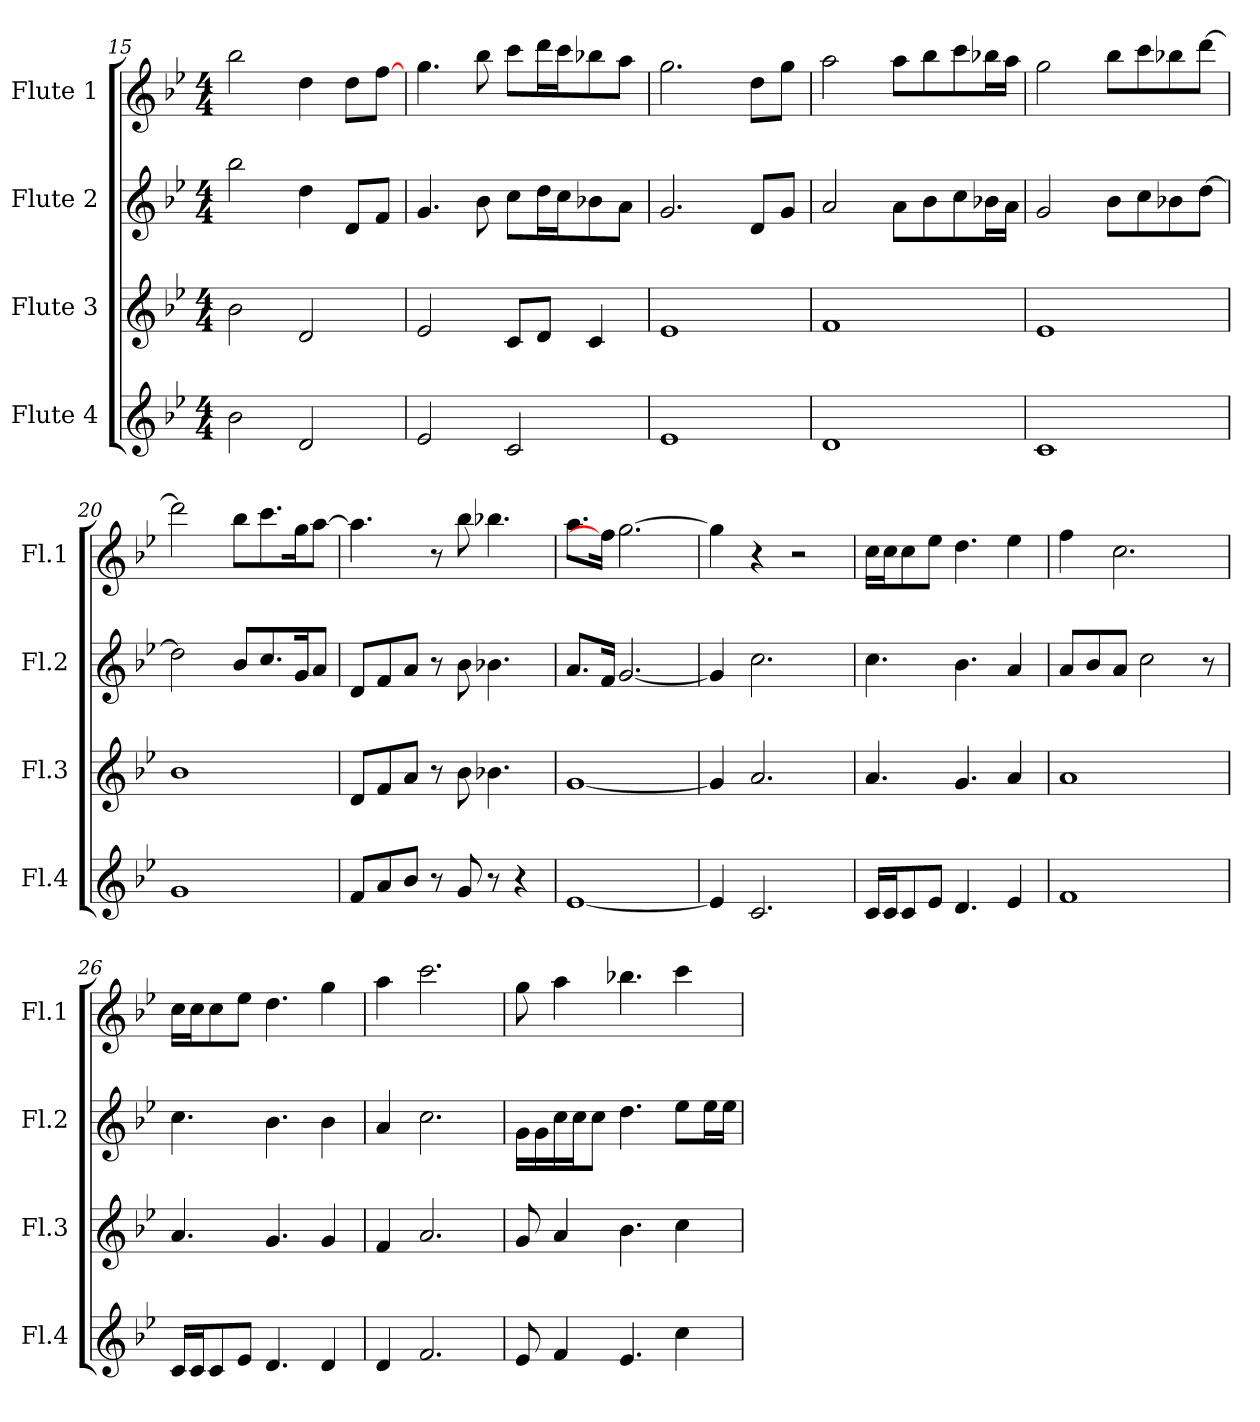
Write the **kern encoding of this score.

**kern	**kern	**kern	**kern
*part4	*part3	*part2	*part1
*staff4	*staff3	*staff2	*staff1
*I"Flute 4	*I"Flute 3	*I"Flute 2	*I"Flute 1
*I'Fl.4	*I'Fl.3	*I'Fl.2	*I'Fl.1
*clefG2	*clefG2	*clefG2	*clefG2
*k[b-e-]	*k[b-e-]	*k[b-e-]	*k[b-e-]
*B-:	*B-:	*B-:	*B-:
*M4/4	*M4/4	*M4/4	*M4/4
=15	=15	=15	=15
2b-\	2b-\	2bb-\	2bb-\
2d/	2d/	4dd\	4dd\
.	.	8d/L	8dd\L
.	.	8f/J	[8ff\J
=16	=16	=16	=16
2e-/	2e-/	4.g/	4.gg\
.	.	8b-\	8bb-\
2c/	8c/L	8cc\L	8ccc\L
.	8d/J	16dd\L	16ddd\L
.	.	16cc\J	16ccc\J
.	4c/	8b-X\	8bb-X\
.	.	8a\J	8aa\J
=17	=17	=17	=17
1e-	1e-	2.g/	2.gg\
.	.	8d/L	8dd\L
.	.	8g/J	8gg\J
=18	=18	=18	=18
1d	1f	2a/	2aa\
.	.	8a\L	8aa\L
.	.	8b-\	8bb-\
.	.	8cc\	8ccc\
.	.	16b-X\L	16bb-X\L
.	.	16a\JJ	16aa\JJ
!!LO:LB:g=z
=19	=19	=19	=19
1c	1e-	2g/	2gg\
.	.	8b-\L	8bb-\L
.	.	8cc\	8ccc\
.	.	8b-X\	8bb-X\
.	.	[8dd\J	[8ddd\J
=20	=20	=20	=20
1g	1b-	2dd\]	2ddd\]
.	.	8b-/L	8bb-\L
.	.	8.cc/	8.ccc\
.	.	16g/K	16gg\K
.	.	8a/J	[8aa\J
=21	=21	=21	=21
8f/L	8d/L	8d/L	4.aa\]
8a/	8f/	8f/	.
8b-/J	8a/J	8a/J	.
8r	8r	8r	8r
8g/	8b-\	8b-\	8bb-\
8r	4.b-X\	4.b-X\	4.bb-X\
4r	.	.	.
=22	=22	=22	=22
[1e-	[1g	8.a/L	8.aa\L
.	.	16f/Jk	16ff\Jk]
.	.	[2.g/	[2.gg\
=23	=23	=23	=23
4e-/]	4g/]	4g/]	4gg\]
2.c/	2.a/	2.cc\	4r
.	.	.	2r
=24	=24	=24	=24
16c/LL	4.a/	4.cc\	16cc\LL
16c/J	.	.	16cc\J
8c/	.	.	8cc\
8e-/J	.	.	8ee-\J
4.d/	4.g/	4.b-\	4.dd\
4e-/	4a/	4a/	4ee-\
=25	=25	=25	=25
1f	1a	8a/L	4ff\
.	.	8b-/	.
.	.	8a/J	2.cc\
.	.	2cc\	.
.	.	8r	.
!!LO:LB:g=z
=26	=26	=26	=26
16c/LL	4.a/	4.cc\	16cc\LL
16c/J	.	.	16cc\J
8c/	.	.	8cc\
8e-/J	.	.	8ee-\J
4.d/	4.g/	4.b-\	4.dd\
4d/	4g/	4b-\	4gg\
=27	=27	=27	=27
4d/	4f/	4a/	4aa\
2.f/	2.a/	2.cc\	2.ccc\
=28	=28	=28	=28
8e-/	8g/	16g\LL	8gg\
.	.	16g\	.
4f/	4a/	16cc\	4aa\
.	.	16cc\J	.
.	.	8cc\J	.
4.e-/	4.b-\	4.dd\	4.bb-X\
4cc\	4cc\	8ee-\L	4ccc\
.	.	16ee-\L	.
.	.	16ee-\JJ	.
=	=	=	=
*-	*-	*-	*-
